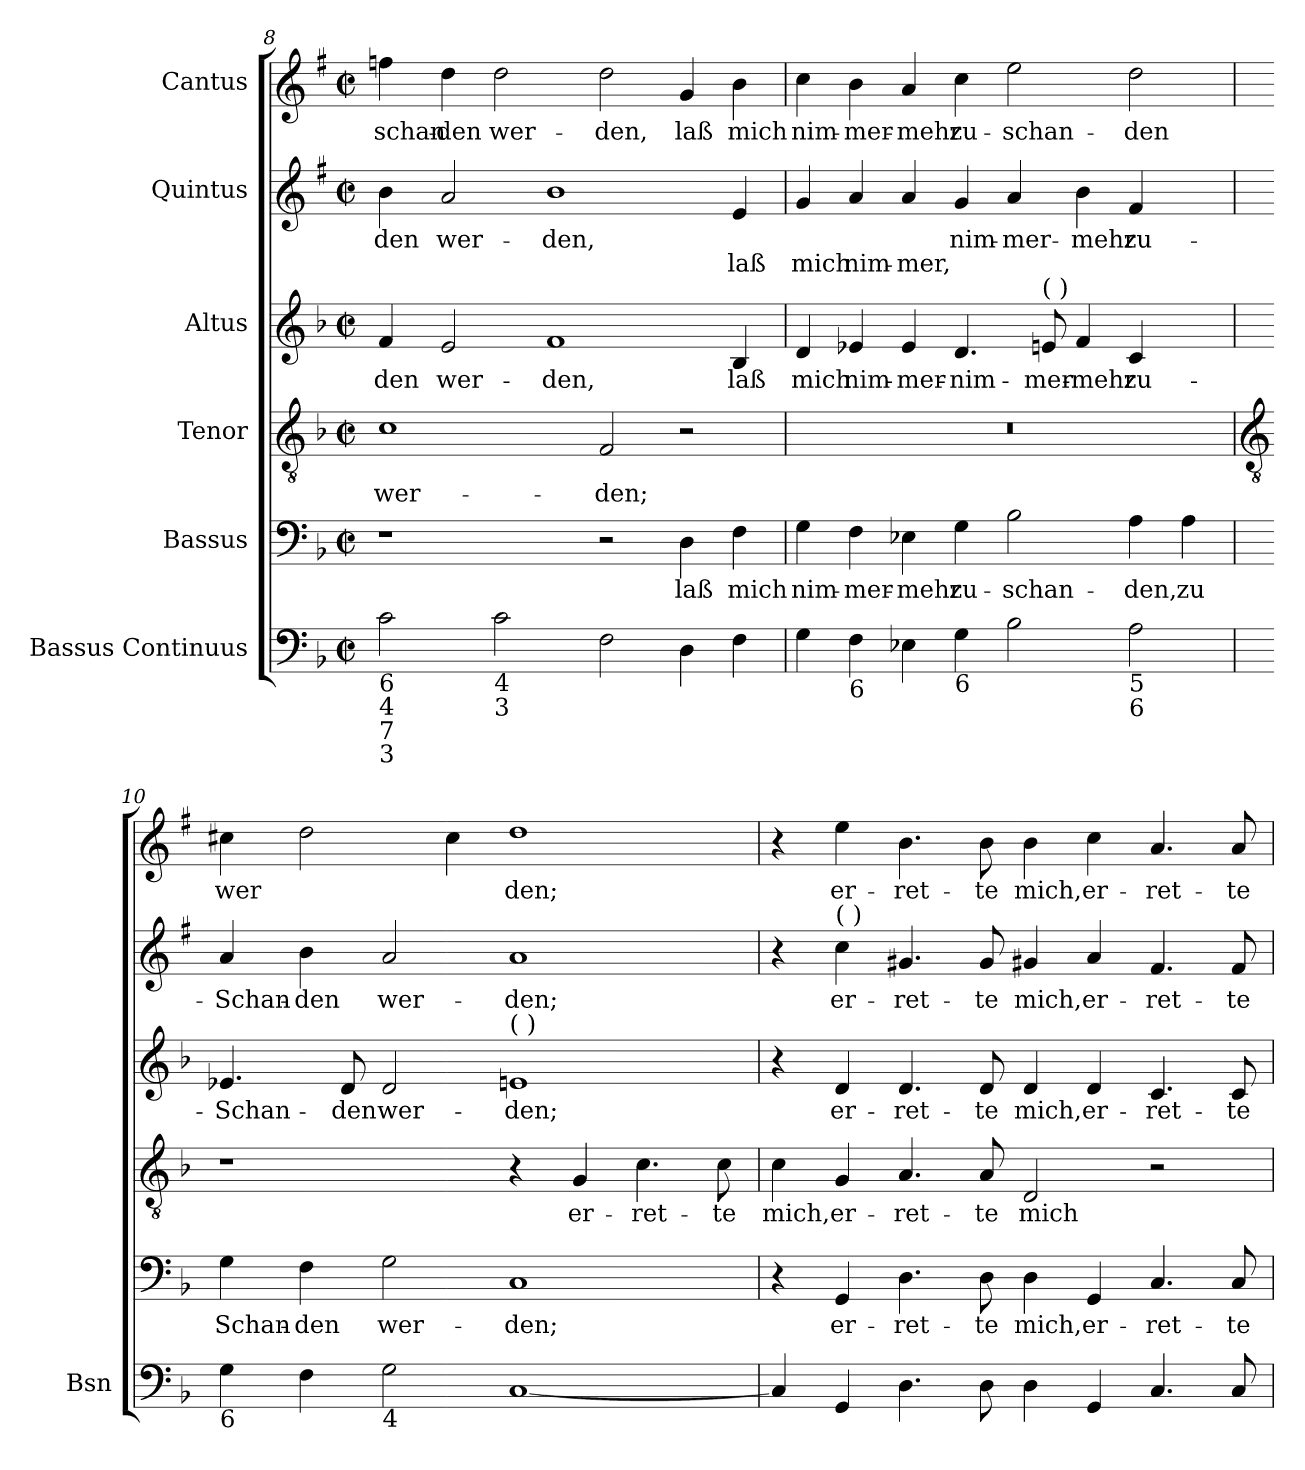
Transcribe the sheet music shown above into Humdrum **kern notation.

**kern	**kern	**text	**kern	**text	**kern	**text	**kern	**text	**text	**kern	**text
*part6	*part5	*part5	*part4	*part4	*part3	*part3	*part2	*part2	*part2	*part1	*part1
*staff6	*staff5	*staff5	*staff4	*staff4	*staff3	*staff3	*staff2	*staff2	*staff2	*staff1	*staff1
*I"Bassus Continuus	*I"Bassus	*	*I"Tenor	*	*I"Altus	*	*I"Quintus	*	*	*I"Cantus	*
*I'Bsn	*	*	*	*	*	*	*	*	*	*	*
*clefF4	*clefF4	*	*clefGv2	*	*clefG2	*	*clefG2	*	*	*clefG2	*
*	*	*	*	*	*	*	*ITrd1c2	*	*	*ITrd1c2	*
*k[b-]	*k[b-]	*	*k[b-]	*	*k[b-]	*	*k[b-]	*	*	*k[b-]	*
*F:	*F:	*	*F:	*	*F:	*	*F:	*	*	*F:	*
*M4/2	*M4/2	*	*M4/2	*	*M4/2	*	*M4/2	*	*	*M4/2	*
*met(c|)	*met(c|)	*	*met(c|)	*	*met(c|)	*	*met(c|)	*	*	*met(c|)	*
=8	=8	=8	=8	=8	=8	=8	=8	=8	=8	=8	=8
!LO:TX:b:t=6\n4	!	!	!	!	!	!	!	!	!	!	!
!LO:TX:b:t=7\n3	!	!	!	!	!	!	!	!	!	!	!
!	!	!	!	!LO:LY:b	!	!LO:LY:b	!	!LO:LY:b	!	!	!LO:LY:b
2c	1r	.	1c	wer-	4f	den	4a	-den	.	4ee-X	-schan-
!	!	!	!	!	!	!LO:LY:b	!	!LO:LY:b	!	!	!LO:LY:b
.	.	.	.	.	2e	wer-	2g	wer-	.	4cc	-den
!LO:TX:b:t=4	!	!	!	!	!	!	!	!	!	!	!
!LO:TX:b:t=3	!	!	!	!	!	!	!	!	!	!	!
!	!	!	!	!	!	!	!	!	!	!	!LO:LY:b
2c	.	.	.	.	.	.	.	.	.	2cc	wer-
!	!	!	!	!	!	!LO:LY:b	!	!LO:LY:b	!	!	!
.	.	.	.	.	1f	-den,	1a	-den,	.	.	.
!	!	!	!	!LO:LY:b	!	!	!	!	!	!	!LO:LY:b
2F	2r	.	2F	-den;	.	.	.	.	.	2cc	-den,
!	!	!LO:LY:b	!	!	!	!	!	!	!	!	!LO:LY:b
4D	4D	laß	2r	.	.	.	.	.	.	4f	laß
!	!	!LO:LY:b	!	!	!	!LO:LY:b	!	!	!LO:LY:b	!	!LO:LY:b
4F	4F	mich	.	.	4B-	laß	4d	.	laß	4a	mich
=9	=9	=9	=9	=9	=9	=9	=9	=9	=9	=9	=9
!	!	!LO:LY:b	!	!	!	!LO:LY:b	!	!	!LO:LY:b	!	!LO:LY:b
4G	4G	nim-	0r	.	4d	mich	4f	.	mich	4b-	nim-
!LO:TX:b:t=6	!	!	!	!	!	!	!	!	!	!	!
!	!	!LO:LY:b	!	!	!	!LO:LY:b	!	!	!LO:LY:b	!	!LO:LY:b
4F	4F	-mer-	.	.	4e-X	nim-	4g	.	nim-	4a	-mer-
!	!	!LO:LY:b	!	!	!	!LO:LY:b	!	!	!LO:LY:b	!	!LO:LY:b
4E-X	4E-X	-mehr	.	.	4e-	-mer-	4g	.	-mer,	4g	-mehr
!LO:TX:b:t=6	!	!	!	!	!	!	!	!	!	!	!
!	!	!LO:LY:b	!	!	!	!LO:LY:b	!	!LO:LY:b	!	!	!LO:LY:b
4G	4G	zu-	.	.	4.d	nim-	4f	nim-	.	4b-	zu-
!	!	!LO:LY:b	!	!	!	!	!	!LO:LY:b	!	!	!LO:LY:b
2B-	2B-	schan-	.	.	.	.	4g	-mer-	.	2dd	schan-
!	!	!	!	!	!LO:TX:a:t=(  )	!	!	!	!	!	!
!	!	!	!	!	!	!LO:LY:b	!	!	!	!	!
.	.	.	.	.	8e	-mer-	.	.	.	.	.
!	!	!	!	!	!	!LO:LY:b	!	!LO:LY:b	!	!	!
.	.	.	.	.	4f	-mehr	4a	-mehr	.	.	.
!LO:TX:b:t=5	!	!	!	!	!	!	!	!	!	!	!
!LO:TX:b:t=6	!	!	!	!	!	!	!	!	!	!	!
!	!	!LO:LY:b	!	!	!	!LO:LY:b	!	!LO:LY:b	!	!	!LO:LY:b
2A	4A	-den,	.	.	4c	zu-	4e	zu-	.	2cc	-den
!	!	!LO:LY:b	!	!	!	!	!	!	!	!	!
.	4A	zu	.	.	4ryy	.	4ryy	.	.	.	.
!!LO:LB:g=z
=10	=10	=10	=10	=10	=10	=10	=10	=10	=10	=10	=10
*	*	*	*clefGv2	*	*	*	*	*	*	*	*
!LO:TX:b:t=6	!	!	!	!	!	!	!	!	!	!	!
!	!	!LO:LY:b	!	!	!	!LO:LY:b	!	!LO:LY:b	!	!	!LO:LY:b
4G	4G	Schan-	1r	.	4.e-X	-Schan-	4g	-Schan-	.	4bn	wer
!	!	!LO:LY:b	!	!	!	!	!	!LO:LY:b	!	!	!
4F	4F	-den	.	.	.	.	4a	-den	.	2cc	.
!	!	!	!	!	!	!LO:LY:b	!	!	!	!	!
.	.	.	.	.	8d	-den	.	.	.	.	.
!LO:TX:b:t=4	!	!	!	!	!	!	!	!	!	!	!
!	!	!LO:LY:b	!	!	!	!LO:LY:b	!	!LO:LY:b	!	!	!
2G	2G	wer-	.	.	2d	wer-	2g	wer-	.	.	.
.	.	.	.	.	.	.	.	.	.	4b	.
!	!	!	!	!	!LO:TX:a:t=(  )	!	!	!	!	!	!
!	!	!LO:LY:b	!	!	!	!LO:LY:b	!	!LO:LY:b	!	!	!LO:LY:b
[1C	1C	-den;	4r	.	1e	-den;	1g	-den;	.	1cc	den;
!	!	!	!	!LO:LY:b	!	!	!	!	!	!	!
.	.	.	4G	er-	.	.	.	.	.	.	.
!	!	!	!	!LO:LY:b	!	!	!	!	!	!	!
.	.	.	4.c	-ret-	.	.	.	.	.	.	.
!	!	!	!	!LO:LY:b	!	!	!	!	!	!	!
.	.	.	8c	-te	.	.	.	.	.	.	.
=11	=11	=11	=11	=11	=11	=11	=11	=11	=11	=11	=11
!	!	!	!	!LO:LY:b	!	!	!	!	!	!	!
4C]	4r	.	4c	mich,	4r	.	4r	.	.	4r	.
!	!	!	!	!	!	!	!LO:TX:a:t=(  )	!	!	!	!
!	!	!LO:LY:b	!	!LO:LY:b	!	!LO:LY:b	!	!LO:LY:b	!	!	!LO:LY:b
4GG	4GG	er-	4G	er-	4d	er-	4b-	er-	.	4dd	er-
!	!	!LO:LY:b	!	!LO:LY:b	!	!LO:LY:b	!	!LO:LY:b	!	!	!LO:LY:b
4.D	4.D	-ret-	4.A	-ret-	4.d	-ret-	4.f#X	-ret-	.	4.a	-ret-
!	!	!LO:LY:b	!	!LO:LY:b	!	!LO:LY:b	!	!LO:LY:b	!	!	!LO:LY:b
8D	8D	-te	8A	-te	8d	-te	8f#	-te	.	8a	-te
!	!	!LO:LY:b	!	!LO:LY:b	!	!LO:LY:b	!	!LO:LY:b	!	!	!LO:LY:b
4D	4D	mich,	2D	mich	4d	mich,	4f#X	mich,	.	4a	mich,
!	!	!LO:LY:b	!	!	!	!LO:LY:b	!	!LO:LY:b	!	!	!LO:LY:b
4GG	4GG	er-	.	.	4d	er-	4g	er-	.	4b-	er-
!	!	!LO:LY:b	!	!	!	!LO:LY:b	!	!LO:LY:b	!	!	!LO:LY:b
4.C	4.C	-ret-	2r	.	4.c	-ret-	4.e	-ret-	.	4.g	-ret-
!	!	!LO:LY:b	!	!	!	!LO:LY:b	!	!LO:LY:b	!	!	!LO:LY:b
8C	8C	-te	.	.	8c	-te	8e	-te	.	8g	-te
=	=	=	=	=	=	=	=	=	=	=	=
*-	*-	*-	*-	*-	*-	*-	*-	*-	*-	*-	*-
